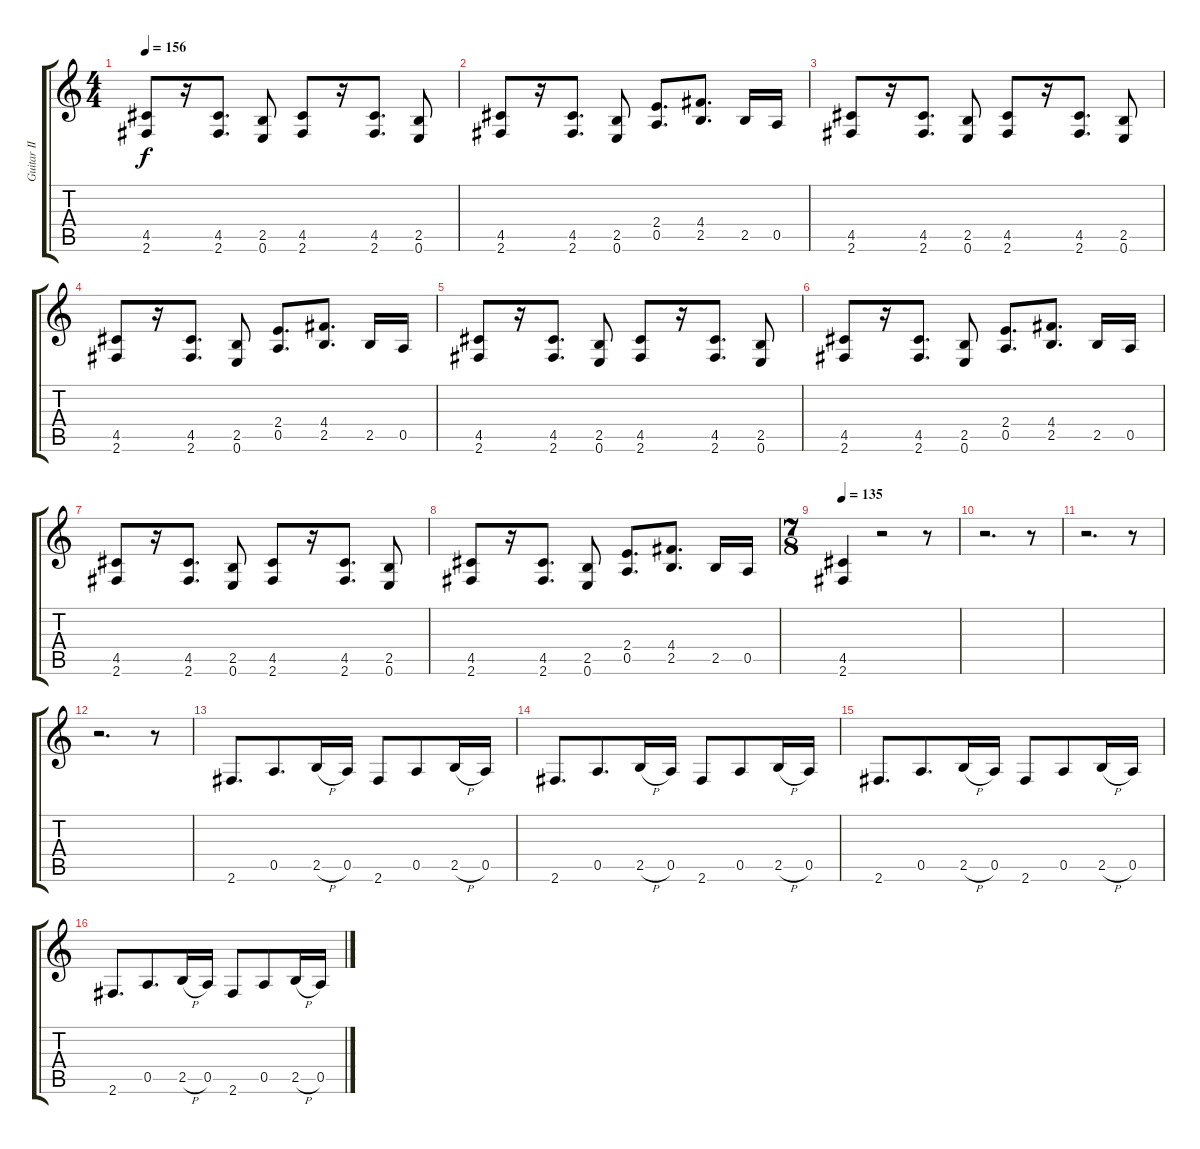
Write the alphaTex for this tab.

\track ("Guitar II" "Guitar II") {instrument overdrivenguitar}
\staff {score tabs}
\tuning (E4 B3 G3 D3 A2 E2) {hide}
\ts (4 4)
\tempo 156
\clef g2
\ks c
(4.5 2.6).8{dy f} r.16 (4.5 2.6).8{d} (2.5 0.6).8 (4.5 2.6).8 r.16 (4.5 2.6).8{d} (2.5 0.6).8 |
(4.5 2.6).8 r.16 (4.5 2.6).8{d} (2.5 0.6).8 (2.4 0.5).8{d} (4.4 2.5).8{d} 2.5.16 0.5.16 |
(4.5 2.6).8 r.16 (4.5 2.6).8{d} (2.5 0.6).8 (4.5 2.6).8 r.16 (4.5 2.6).8{d} (2.5 0.6).8 |
(4.5 2.6).8 r.16 (4.5 2.6).8{d} (2.5 0.6).8 (2.4 0.5).8{d} (4.4 2.5).8{d} 2.5.16 0.5.16 |
(4.5 2.6).8 r.16 (4.5 2.6).8{d} (2.5 0.6).8 (4.5 2.6).8 r.16 (4.5 2.6).8{d} (2.5 0.6).8 |
(4.5 2.6).8 r.16 (4.5 2.6).8{d} (2.5 0.6).8 (2.4 0.5).8{d} (4.4 2.5).8{d} 2.5.16 0.5.16 |
(4.5 2.6).8 r.16 (4.5 2.6).8{d} (2.5 0.6).8 (4.5 2.6).8 r.16 (4.5 2.6).8{d} (2.5 0.6).8 |
(4.5 2.6).8 r.16 (4.5 2.6).8{d} (2.5 0.6).8 (2.4 0.5).8{d} (4.4 2.5).8{d} 2.5.16 0.5.16 |
\ts (7 8)
\tempo 135
(4.5 2.6).4 r.2 r.8 |
r.2{d} r.8 |
r.2{d} r.8 |
r.2{d} r.8 |
2.6.8{d} 0.5.8{d} 2.5{h}.16 0.5.16 2.6.8 0.5.8 2.5{h}.16 0.5.16 |
2.6.8{d} 0.5.8{d} 2.5{h}.16 0.5.16 2.6.8 0.5.8 2.5{h}.16 0.5.16 |
2.6.8{d} 0.5.8{d} 2.5{h}.16 0.5.16 2.6.8 0.5.8 2.5{h}.16 0.5.16 |
2.6.8{d} 0.5.8{d} 2.5{h}.16 0.5.16 2.6.8 0.5.8 2.5{h}.16 0.5.16
